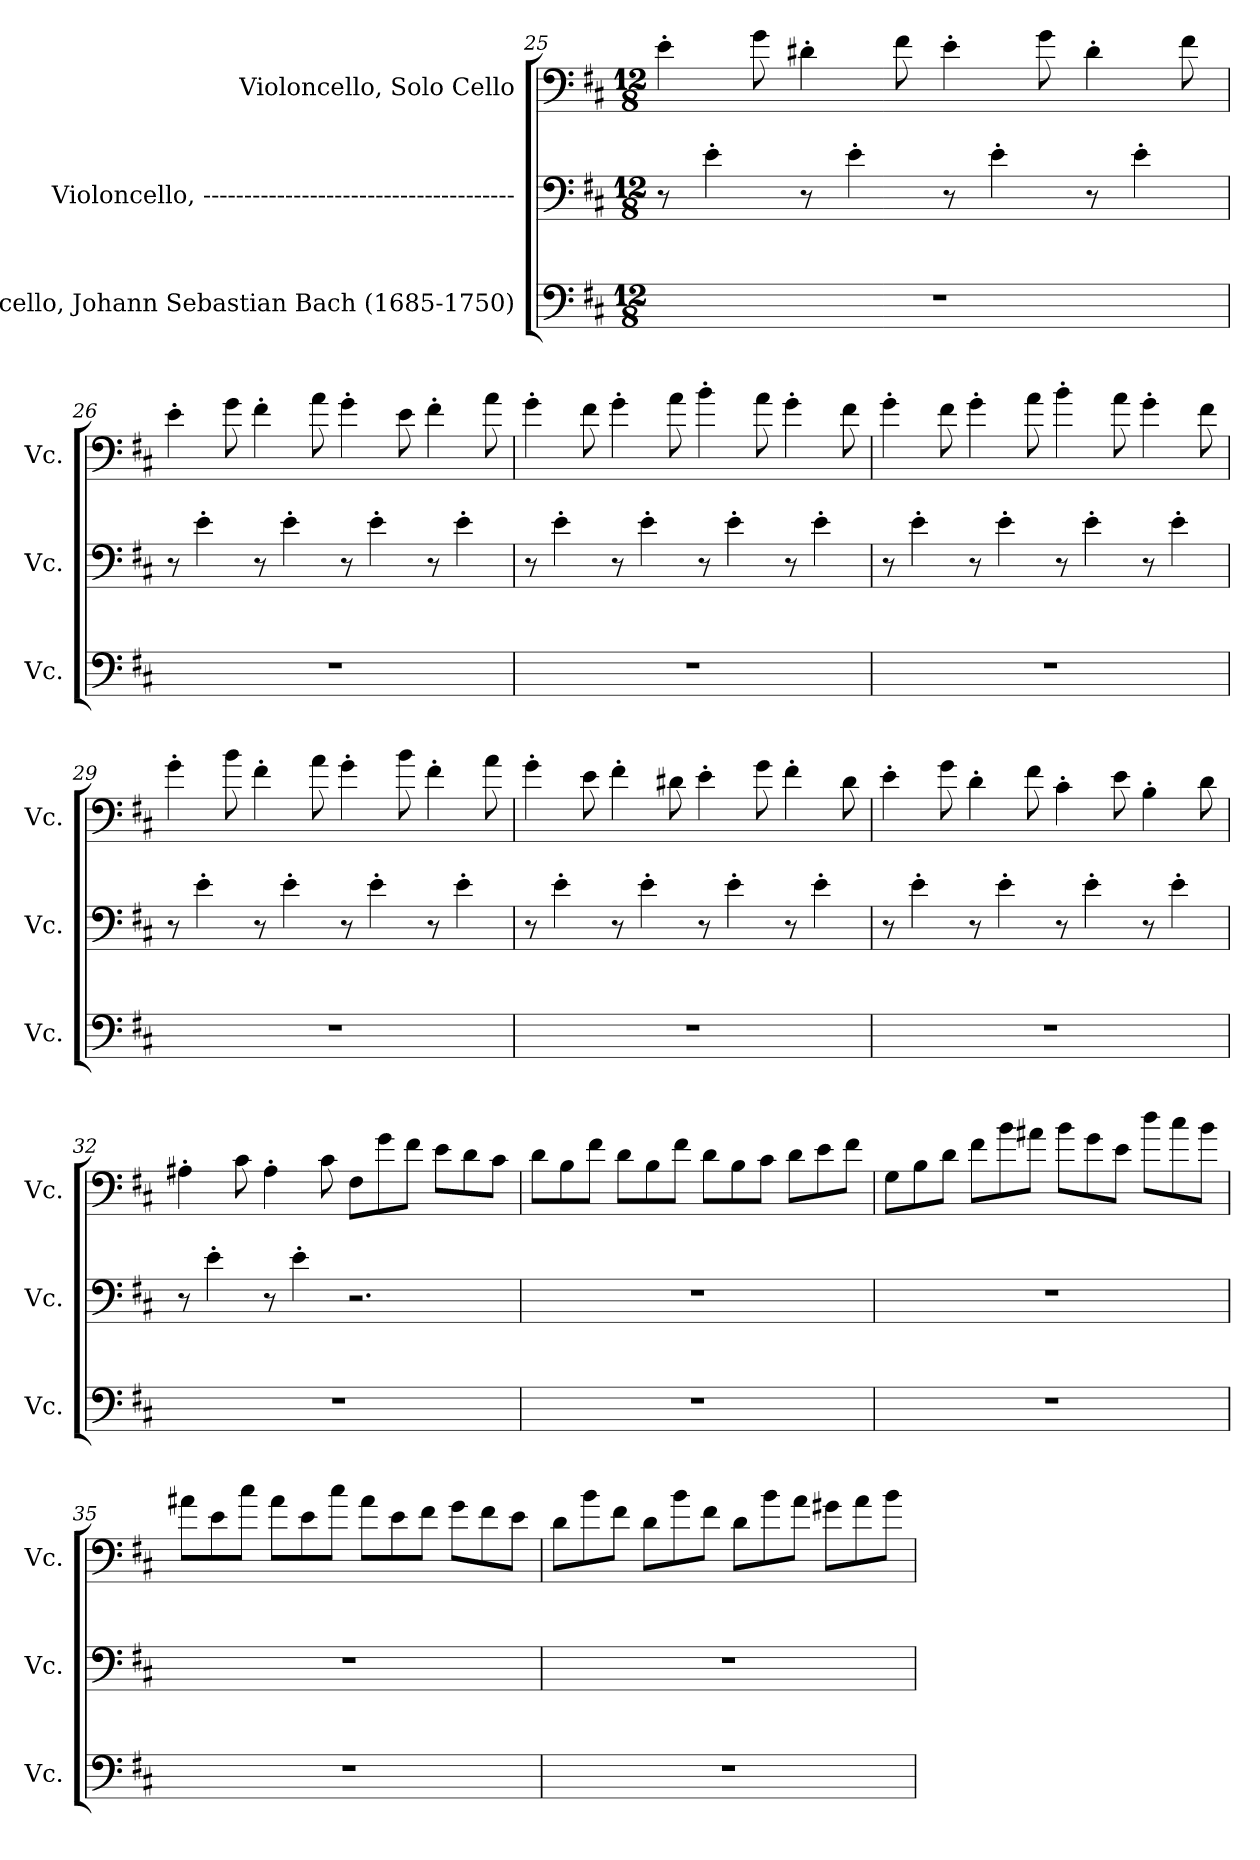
**kern	**kern	**kern
*part3	*part2	*part1
*staff3	*staff2	*staff1
*I"Violoncello, Johann Sebastian Bach  (1685-1750)	*I"Violoncello, --------------------------------------	*I"Violoncello, Solo Cello
*I'Vc.	*I'Vc.	*I'Vc.
*clefF4	*clefF4	*clefF4
*k[f#c#]	*k[f#c#]	*k[f#c#]
*M12/8	*M12/8	*M12/8
=25	=25	=25
1.r	8r	4e'\
.	4e'\	.
.	.	8g\
.	8r	4d#X'\
.	4e'\	.
.	.	8f#\
.	8r	4e'\
.	4e'\	.
.	.	8g\
.	8r	4d#'\
.	4e'\	.
.	.	8f#\
!!LO:LB:g=z
=26	=26	=26
1.r	8r	4e'\
.	4e'\	.
.	.	8g\
.	8r	4f#'\
.	4e'\	.
.	.	8a\
.	8r	4g'\
.	4e'\	.
.	.	8e\
.	8r	4f#'\
.	4e'\	.
.	.	8a\
=27	=27	=27
1.r	8r	4g'\
.	4e'\	.
.	.	8f#\
.	8r	4g'\
.	4e'\	.
.	.	8a\
.	8r	4b'\
.	4e'\	.
.	.	8a\
.	8r	4g'\
.	4e'\	.
.	.	8f#\
=28	=28	=28
1.r	8r	4g'\
.	4e'\	.
.	.	8f#\
.	8r	4g'\
.	4e'\	.
.	.	8a\
.	8r	4b'\
.	4e'\	.
.	.	8a\
.	8r	4g'\
.	4e'\	.
.	.	8f#\
!!LO:PB:g=z
=29	=29	=29
1.r	8r	4g'\
.	4e'\	.
.	.	8b\
.	8r	4f#'\
.	4e'\	.
.	.	8a\
.	8r	4g'\
.	4e'\	.
.	.	8b\
.	8r	4f#'\
.	4e'\	.
.	.	8a\
=30	=30	=30
1.r	8r	4g'\
.	4e'\	.
.	.	8e\
.	8r	4f#'\
.	4e'\	.
.	.	8d#X\
.	8r	4e'\
.	4e'\	.
.	.	8g\
.	8r	4f#'\
.	4e'\	.
.	.	8d#\
=31	=31	=31
1.r	8r	4e'\
.	4e'\	.
.	.	8g\
.	8r	4d'\
.	4e'\	.
.	.	8f#\
.	8r	4c#'\
.	4e'\	.
.	.	8e\
.	8r	4B'\
.	4e'\	.
.	.	8d\
!!LO:LB:g=z
=32	=32	=32
1.r	8r	4A#X'\
.	4e'\	.
.	.	8c#\
.	8r	4A#'\
.	4e'\	.
.	.	8c#\
.	2.r	8F#\L
.	.	8g\
.	.	8f#\J
.	.	8e\L
.	.	8d\
.	.	8c#\J
=33	=33	=33
1.r	1.r	8d\L
.	.	8B\
.	.	8f#\J
.	.	8d\L
.	.	8B\
.	.	8f#\J
.	.	8d\L
.	.	8B\
.	.	8c#\J
.	.	8d\L
.	.	8e\
.	.	8f#\J
!!LO:LB:g=z
=34	=34	=34
1.r	1.r	8G\L
.	.	8B\
.	.	8d\J
.	.	8f#\L
.	.	8b\
.	.	8a#X\J
.	.	8b\L
.	.	8g\
.	.	8e\J
.	.	8dd\L
.	.	8cc#\
.	.	8b\J
=35	=35	=35
1.r	1.r	8a#X\L
.	.	8e\
.	.	8cc#\J
.	.	8a#\L
.	.	8e\
.	.	8cc#\J
.	.	8a#\L
.	.	8e\
.	.	8f#\J
.	.	8g\L
.	.	8f#\
.	.	8e\J
!!LO:LB:g=z
=36	=36	=36
1.r	1.r	8d\L
.	.	8b\
.	.	8f#\J
.	.	8d\L
.	.	8b\
.	.	8f#\J
.	.	8d\L
.	.	8b\
.	.	8a\J
.	.	8g#X\L
.	.	8a\
.	.	8b\J
=	=	=
*-	*-	*-
